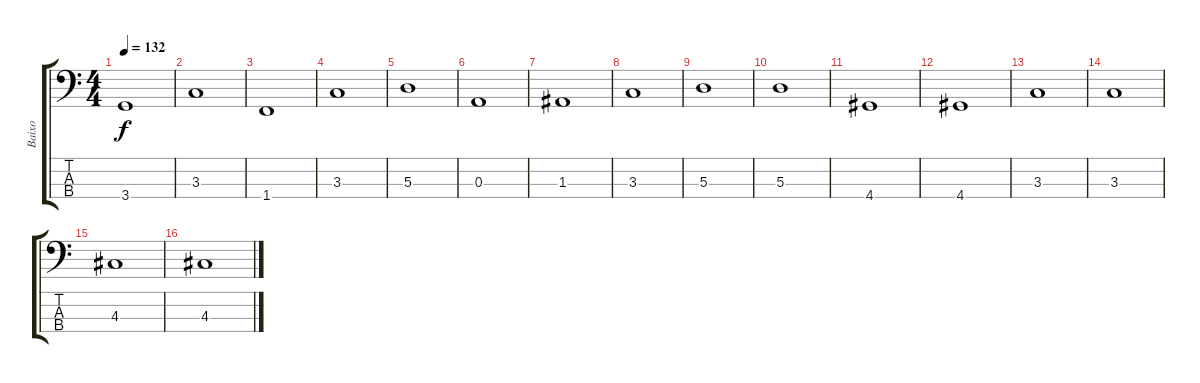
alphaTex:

\track ("Baixo" "Baixo") {instrument electricbassfinger}
\staff {score tabs}
\tuning (G2 D2 A1 E1) {hide}
\ts (4 4)
\tempo 132
\clef f4
\ks c
3.4.1{dy f} |
3.3.1 |
1.4.1 |
3.3.1 |
5.3.1 |
0.3.1 |
1.3.1 |
3.3.1 |
5.3.1 |
5.3.1 |
4.4.1 |
4.4.1 |
3.3.1 |
3.3.1 |
4.3.1 |
4.3.1
